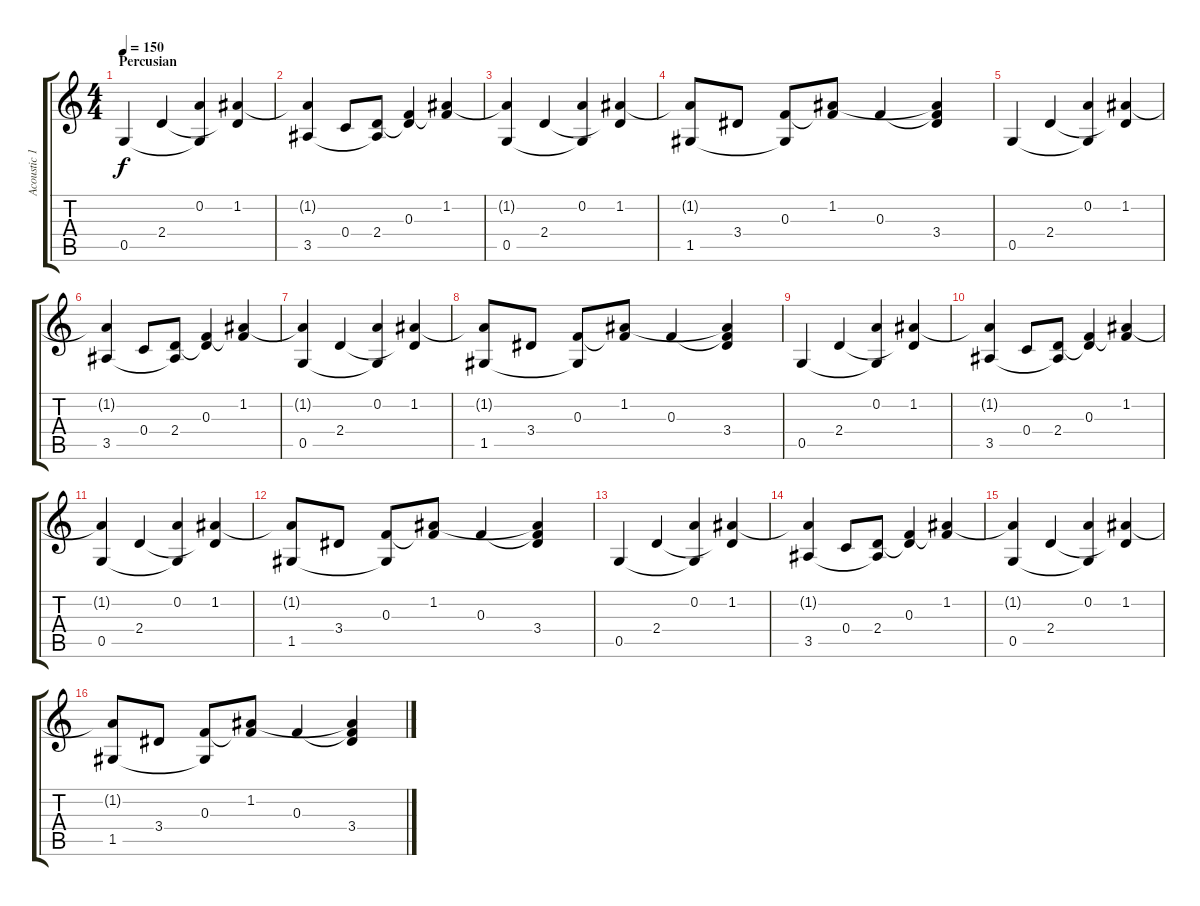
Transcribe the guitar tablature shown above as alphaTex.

\track ("Acoustic 1" "Acoustic 1") {instrument acousticguitarnylon}
\staff {score tabs}
\tuning (D4 A3 F3 C3 G2 D2) {hide}
\ts (4 4)
\section ("" "Percusian")
\tempo 150
\clef g2
\ks c
0.5.4{dy f} 2.4.4 (0.2 0.5{t}).4 (1.2 2.4{t}).4 |
(1.2{t} 3.5).4 0.4.8 (2.4 3.5{t}).8 (0.3 2.4{t}).4 (1.2 0.3{t}).4 |
(1.2{t} 0.5).4 2.4.4 (0.2 0.5{t}).4 (1.2 2.4{t}).4 |
(1.2{t} 1.5).8 3.4.8 (0.3 1.5{t}).8 (1.2 0.3{t}).8 0.3.4 (1.2{t} 0.3{t} 3.4).4 |
0.5.4 2.4.4 (0.2 0.5{t}).4 (1.2 2.4{t}).4 |
(1.2{t} 3.5).4 0.4.8 (2.4 3.5{t}).8 (0.3 2.4{t}).4 (1.2 0.3{t}).4 |
(1.2{t} 0.5).4 2.4.4 (0.2 0.5{t}).4 (1.2 2.4{t}).4 |
(1.2{t} 1.5).8 3.4.8 (0.3 1.5{t}).8 (1.2 0.3{t}).8 0.3.4 (1.2{t} 0.3{t} 3.4).4 |
0.5.4 2.4.4 (0.2 0.5{t}).4 (1.2 2.4{t}).4 |
(1.2{t} 3.5).4 0.4.8 (2.4 3.5{t}).8 (0.3 2.4{t}).4 (1.2 0.3{t}).4 |
(1.2{t} 0.5).4 2.4.4 (0.2 0.5{t}).4 (1.2 2.4{t}).4 |
(1.2{t} 1.5).8 3.4.8 (0.3 1.5{t}).8 (1.2 0.3{t}).8 0.3.4 (1.2{t} 0.3{t} 3.4).4 |
0.5.4 2.4.4 (0.2 0.5{t}).4 (1.2 2.4{t}).4 |
(1.2{t} 3.5).4 0.4.8 (2.4 3.5{t}).8 (0.3 2.4{t}).4 (1.2 0.3{t}).4 |
(1.2{t} 0.5).4 2.4.4 (0.2 0.5{t}).4 (1.2 2.4{t}).4 |
(1.2{t} 1.5).8 3.4.8 (0.3 1.5{t}).8 (1.2 0.3{t}).8 0.3.4 (1.2{t} 0.3{t} 3.4).4
